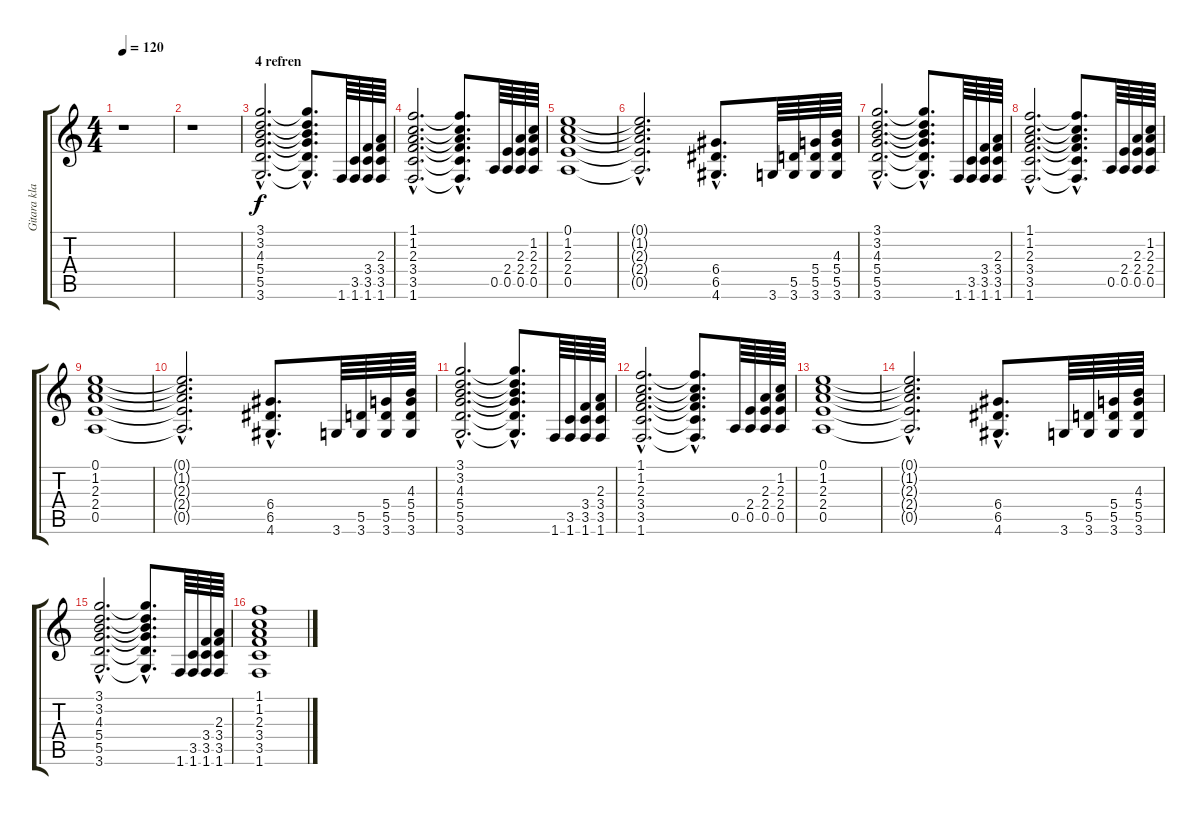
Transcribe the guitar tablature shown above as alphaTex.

\track ("Gitara klasyczna" "Gitara kla") {instrument acousticguitarnylon}
\staff {score tabs}
\tuning (E4 B3 G3 D3 A2 E2) {hide}
\ts (4 4)
\tempo 120
\clef g2
\ks c
r.1{dy f} |
r.1 |
\section ("" "4 refren")
(3.1{hac} 3.2{hac} 4.3{hac} 5.4{hac} 5.5{hac} 3.6{hac}).2{d} (3.1{hac t} 3.2{hac t} 4.3{hac t} 5.4{hac t} 5.5{hac t} 3.6{hac t}).8{d} 1.6.64 (3.5 1.6).64 (3.4 3.5 1.6).64 (2.3 3.4 3.5 1.6).64 |
(1.1{hac} 1.2{hac} 2.3{hac} 3.4{hac} 3.5{hac} 1.6{hac}).2{d} (1.1{hac t} 1.2{hac t} 2.3{hac t} 3.4{hac t} 3.5{hac t} 1.6{hac t}).8{d} 0.5.64 (2.4 0.5).64 (2.3 2.4 0.5).64 (1.2 2.3 2.4 0.5).64 |
(0.1 1.2 2.3 2.4 0.5).1 |
(0.1{hac t} 1.2{hac t} 2.3{hac t} 2.4{hac t} 0.5{hac t}).2{d} (6.4{hac} 6.5{hac} 4.6{hac}).8{d} 3.6.64 (5.5 3.6).64 (5.4 5.5 3.6).64 (4.3 5.4 5.5 3.6).64 |
(3.1{hac} 3.2{hac} 4.3{hac} 5.4{hac} 5.5{hac} 3.6{hac}).2{d} (3.1{hac t} 3.2{hac t} 4.3{hac t} 5.4{hac t} 5.5{hac t} 3.6{hac t}).8{d} 1.6.64 (3.5 1.6).64 (3.4 3.5 1.6).64 (2.3 3.4 3.5 1.6).64 |
(1.1{hac} 1.2{hac} 2.3{hac} 3.4{hac} 3.5{hac} 1.6{hac}).2{d} (1.1{hac t} 1.2{hac t} 2.3{hac t} 3.4{hac t} 3.5{hac t} 1.6{hac t}).8{d} 0.5.64 (2.4 0.5).64 (2.3 2.4 0.5).64 (1.2 2.3 2.4 0.5).64 |
(0.1 1.2 2.3 2.4 0.5).1 |
(0.1{hac t} 1.2{hac t} 2.3{hac t} 2.4{hac t} 0.5{hac t}).2{d} (6.4{hac} 6.5{hac} 4.6{hac}).8{d} 3.6.64 (5.5 3.6).64 (5.4 5.5 3.6).64 (4.3 5.4 5.5 3.6).64 |
(3.1{hac} 3.2{hac} 4.3{hac} 5.4{hac} 5.5{hac} 3.6{hac}).2{d} (3.1{hac t} 3.2{hac t} 4.3{hac t} 5.4{hac t} 5.5{hac t} 3.6{hac t}).8{d} 1.6.64 (3.5 1.6).64 (3.4 3.5 1.6).64 (2.3 3.4 3.5 1.6).64 |
(1.1{hac} 1.2{hac} 2.3{hac} 3.4{hac} 3.5{hac} 1.6{hac}).2{d} (1.1{hac t} 1.2{hac t} 2.3{hac t} 3.4{hac t} 3.5{hac t} 1.6{hac t}).8{d} 0.5.64 (2.4 0.5).64 (2.3 2.4 0.5).64 (1.2 2.3 2.4 0.5).64 |
(0.1 1.2 2.3 2.4 0.5).1 |
(0.1{hac t} 1.2{hac t} 2.3{hac t} 2.4{hac t} 0.5{hac t}).2{d} (6.4{hac} 6.5{hac} 4.6{hac}).8{d} 3.6.64 (5.5 3.6).64 (5.4 5.5 3.6).64 (4.3 5.4 5.5 3.6).64 |
(3.1{hac} 3.2{hac} 4.3{hac} 5.4{hac} 5.5{hac} 3.6{hac}).2{d} (3.1{hac t} 3.2{hac t} 4.3{hac t} 5.4{hac t} 5.5{hac t} 3.6{hac t}).8{d} 1.6.64 (3.5 1.6).64 (3.4 3.5 1.6).64 (2.3 3.4 3.5 1.6).64 |
(1.1 1.2 2.3 3.4 3.5 1.6).1
